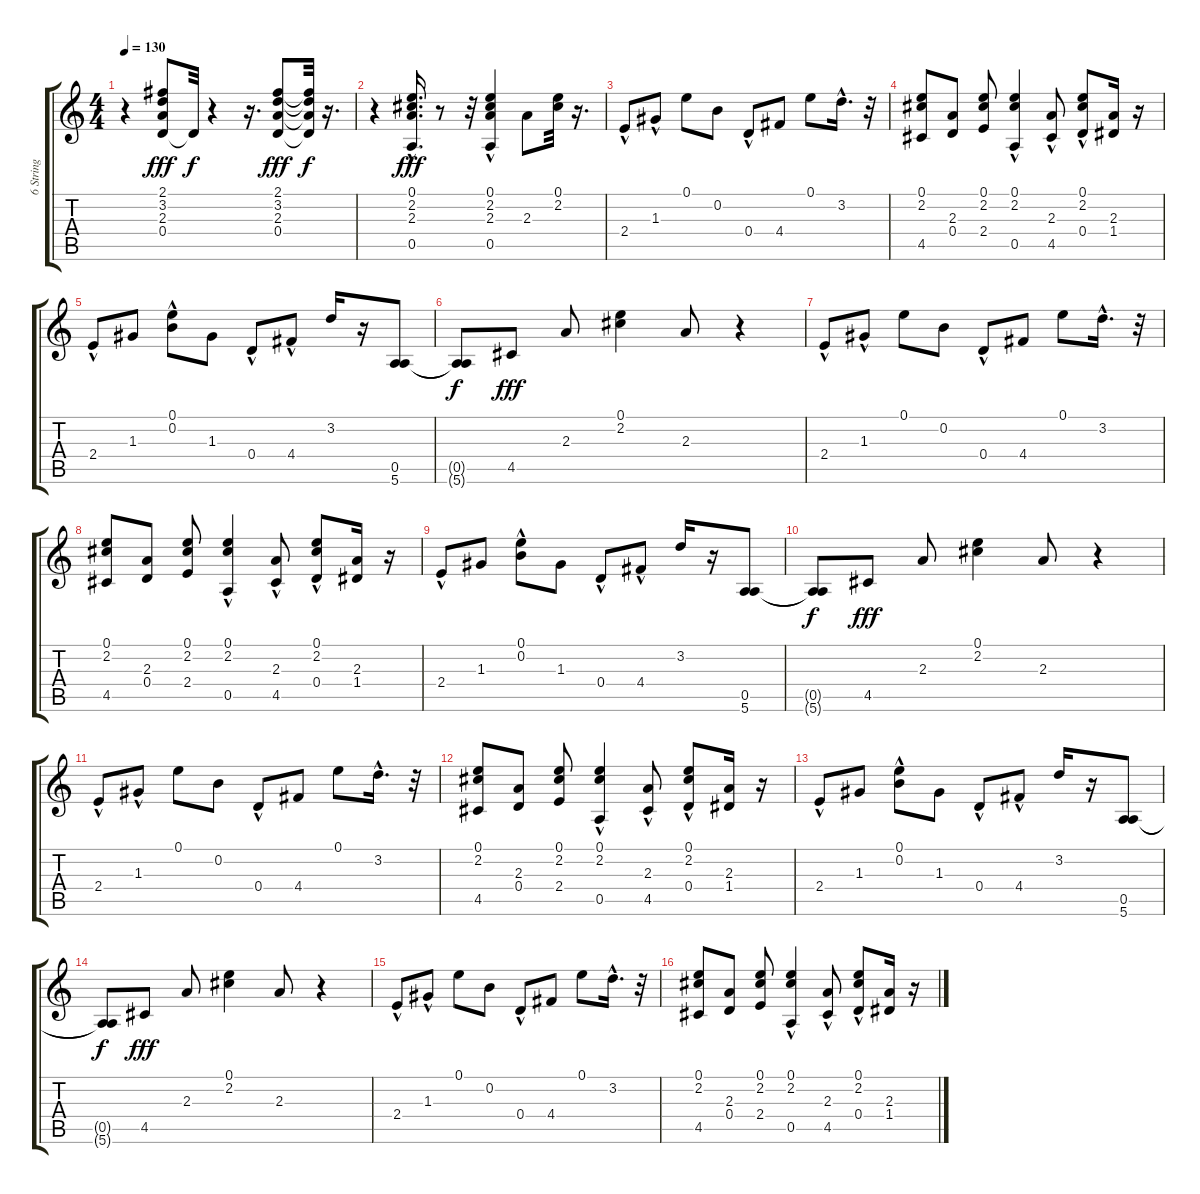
\track ("6 String" "6 String") {instrument acousticguitarsteel}
\staff {score tabs}
\tuning (E4 B3 G3 D3 A2 E2) {hide}
\ts (4 4)
\tempo 130
\clef g2
\ks c
r.4{dy f} (2.1 3.2 2.3 0.4).8{dy fff} 0.4{t}.32{dy f} r.4 r.16{d} (2.1 3.2 2.3 0.4).8{dy fff} (2.1{t} 3.2{t} 2.3{t} 0.4{t}).32{dy f} r.16{d} |
r.4 (0.1{hac} 2.2{hac} 2.3 0.5{hac}).16{d dy fff} r.8 r.32 (0.1{hac} 2.2{hac} 2.3{hac} 0.5{hac}).4 2.3.8 (0.1 2.2).32 r.16{d} |
2.4{hac}.8 1.3{hac}.8 0.1.8 0.2.8 0.4{hac}.8 4.4.8 0.1.8 3.2{hac}.16{d} r.32 |
(0.1 2.2 4.5).8 (2.3 0.4).8 (0.1 2.2 2.4).8 (0.1{hac} 2.2 0.5).4 (2.3 4.5{hac}).8 (0.1{hac} 2.2{hac} 0.4).8 (2.3 1.4).16 r.16 |
2.4{hac}.8 1.3.8 (0.1{hac} 0.2).8 1.3.8 0.4{hac}.8 4.4{hac}.8 3.2.16 r.16 (0.5 5.6).8 |
(0.5{t} 5.6{t}).8{dy f} 4.5.8{dy fff} 2.3.8 (0.1 2.2).4 2.3.8 r.4 |
2.4{hac}.8 1.3{hac}.8 0.1.8 0.2.8 0.4{hac}.8 4.4.8 0.1.8 3.2{hac}.16{d} r.32 |
(0.1 2.2 4.5).8 (2.3 0.4).8 (0.1 2.2 2.4).8 (0.1{hac} 2.2 0.5).4 (2.3 4.5{hac}).8 (0.1{hac} 2.2{hac} 0.4).8 (2.3 1.4).16 r.16 |
2.4{hac}.8 1.3.8 (0.1{hac} 0.2).8 1.3.8 0.4{hac}.8 4.4{hac}.8 3.2.16 r.16 (0.5 5.6).8 |
(0.5{t} 5.6{t}).8{dy f} 4.5.8{dy fff} 2.3.8 (0.1 2.2).4 2.3.8 r.4 |
2.4{hac}.8 1.3{hac}.8 0.1.8 0.2.8 0.4{hac}.8 4.4.8 0.1.8 3.2{hac}.16{d} r.32 |
(0.1 2.2 4.5).8 (2.3 0.4).8 (0.1 2.2 2.4).8 (0.1{hac} 2.2 0.5).4 (2.3 4.5{hac}).8 (0.1{hac} 2.2{hac} 0.4).8 (2.3 1.4).16 r.16 |
2.4{hac}.8 1.3.8 (0.1{hac} 0.2).8 1.3.8 0.4{hac}.8 4.4{hac}.8 3.2.16 r.16 (0.5 5.6).8 |
(0.5{t} 5.6{t}).8{dy f} 4.5.8{dy fff} 2.3.8 (0.1 2.2).4 2.3.8 r.4 |
2.4{hac}.8 1.3{hac}.8 0.1.8 0.2.8 0.4{hac}.8 4.4.8 0.1.8 3.2{hac}.16{d} r.32 |
(0.1 2.2 4.5).8 (2.3 0.4).8 (0.1 2.2 2.4).8 (0.1{hac} 2.2 0.5).4 (2.3 4.5{hac}).8 (0.1{hac} 2.2{hac} 0.4).8 (2.3 1.4).16 r.16
